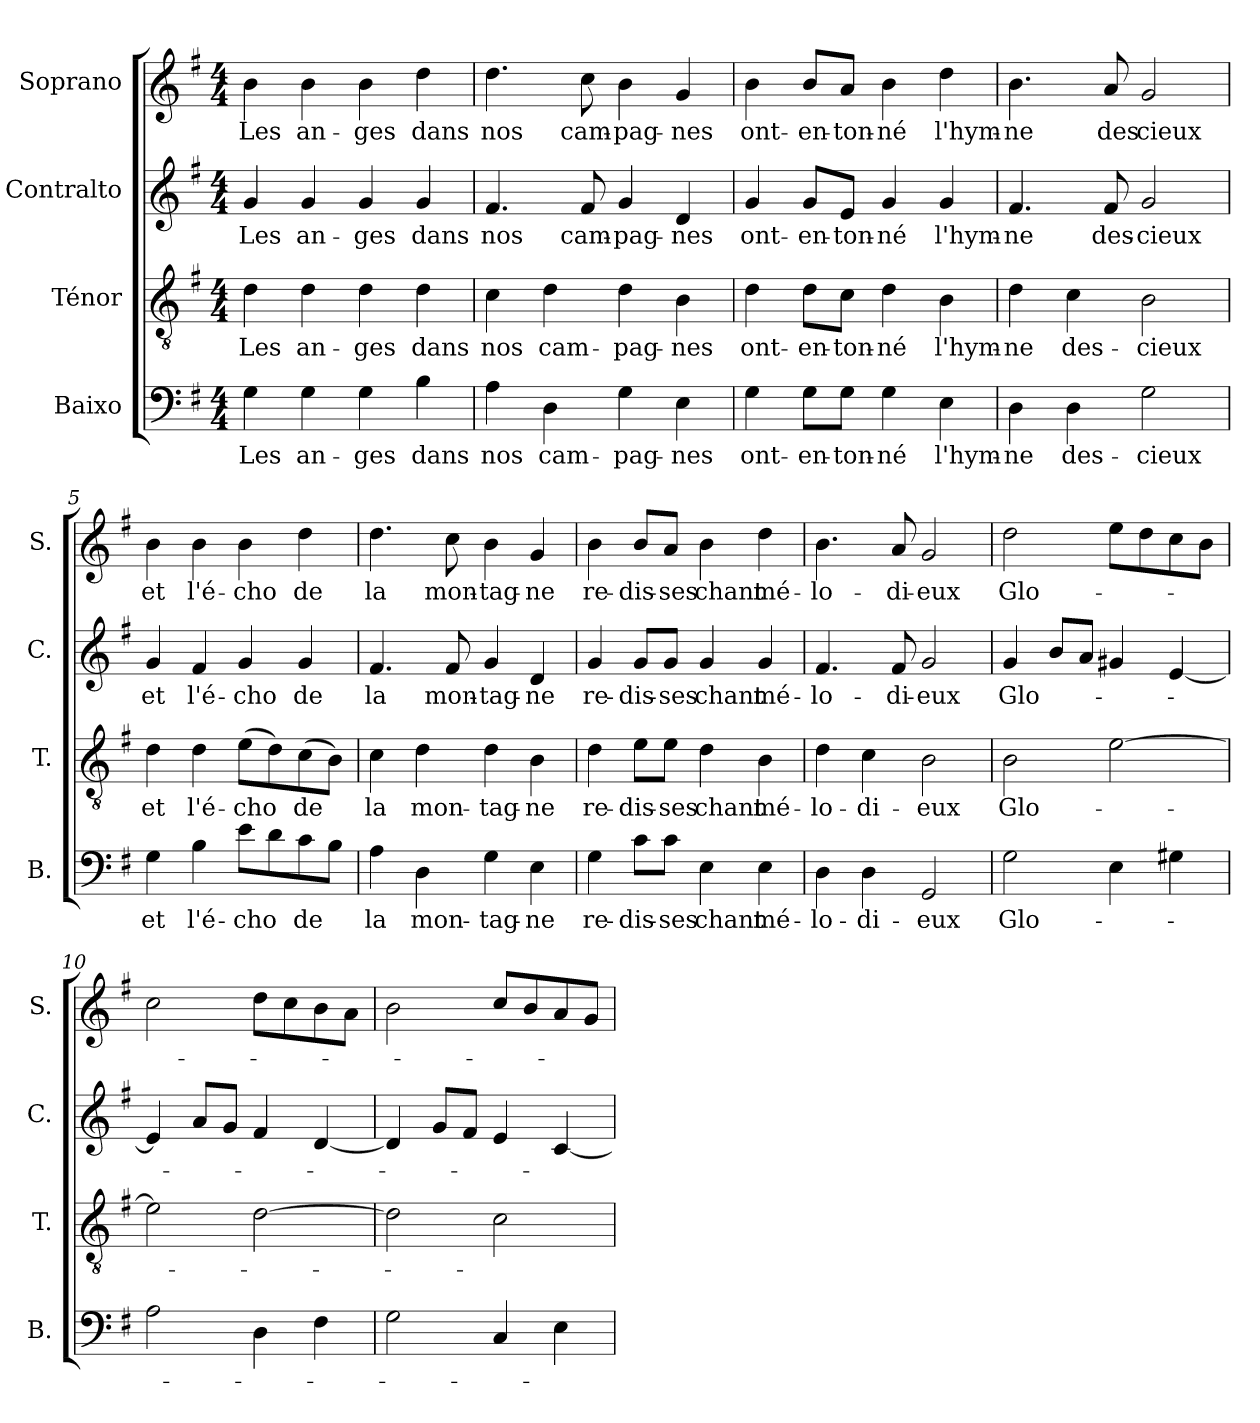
**kern	**text	**kern	**text	**kern	**text	**kern	**text
*part4	*part4	*part3	*part3	*part2	*part2	*part1	*part1
*staff4	*staff4	*staff3	*staff3	*staff2	*staff2	*staff1	*staff1
*I"Baixo	*	*I"Ténor	*	*I"Contralto	*	*I"Soprano	*
*I'B.	*	*I'T.	*	*I'C.	*	*I'S.	*
*clefF4	*	*clefGv2	*	*clefG2	*	*clefG2	*
*k[f#]	*	*k[f#]	*	*k[f#]	*	*k[f#]	*
*M4/4	*	*M4/4	*	*M4/4	*	*M4/4	*
*MM100	*	*MM100	*	*MM100	*	*MM100	*
=1	=1	=1	=1	=1	=1	=1	=1
!	!LO:LY:b	!	!LO:LY:b	!	!LO:LY:b	!	!LO:LY:b
4G\	Les	4d\	Les	4g/	Les	4b\	Les
!	!LO:LY:b	!	!LO:LY:b	!	!LO:LY:b	!	!LO:LY:b
4G\	an-	4d\	an-	4g/	an-	4b\	an-
!	!LO:LY:b	!	!LO:LY:b	!	!LO:LY:b	!	!LO:LY:b
4G\	-ges	4d\	-ges	4g/	-ges	4b\	-ges
!	!LO:LY:b	!	!LO:LY:b	!	!LO:LY:b	!	!LO:LY:b
4B\	dans	4d\	dans	4g/	dans	4dd\	dans
=2	=2	=2	=2	=2	=2	=2	=2
!	!LO:LY:b	!	!LO:LY:b	!	!LO:LY:b	!	!LO:LY:b
4A\	nos	4c\	nos	4.f#/	nos	4.dd\	nos
!	!LO:LY:b	!	!LO:LY:b	!	!	!	!
4D\	cam-	4d\	cam-	.	.	.	.
!	!	!	!	!	!LO:LY:b	!	!LO:LY:b
.	.	.	.	8f#/	cam-	8cc\	cam-
!	!LO:LY:b	!	!LO:LY:b	!	!LO:LY:b	!	!LO:LY:b
4G\	-pag-	4d\	-pag-	4g/	-pag-	4b\	-pag-
!	!LO:LY:b	!	!LO:LY:b	!	!LO:LY:b	!	!LO:LY:b
4E\	-nes	4B\	-nes	4d/	-nes	4g/	-nes
=3	=3	=3	=3	=3	=3	=3	=3
!	!LO:LY:b	!	!LO:LY:b	!	!LO:LY:b	!	!LO:LY:b
4G\	ont-	4d\	ont-	4g/	ont-	4b\	ont-
!	!LO:LY:b	!	!LO:LY:b	!	!LO:LY:b	!	!LO:LY:b
8G\L	-en-	8d\L	-en-	8g/L	-en-	8b/L	-en-
!	!LO:LY:b	!	!LO:LY:b	!	!LO:LY:b	!	!LO:LY:b
8G\J	-ton-	8c\J	-ton-	8e/J	-ton-	8a/J	-ton-
!	!LO:LY:b	!	!LO:LY:b	!	!LO:LY:b	!	!LO:LY:b
4G\	-né	4d\	-né	4g/	-né	4b\	-né
!	!LO:LY:b	!	!LO:LY:b	!	!LO:LY:b	!	!LO:LY:b
4E\	l'hym-	4B\	l'hym-	4g/	l'hym-	4dd\	l'hym-
=4	=4	=4	=4	=4	=4	=4	=4
!	!LO:LY:b	!	!LO:LY:b	!	!LO:LY:b	!	!LO:LY:b
4D\	ne	4d\	ne	4.f#/	-ne	4.b\	-ne
!	!LO:LY:b	!	!LO:LY:b	!	!	!	!
4D\	des-	4c\	des-	.	.	.	.
!	!	!	!	!	!LO:LY:b	!	!LO:LY:b
.	.	.	.	8f#/	des-	8a/	des
!	!LO:LY:b	!	!LO:LY:b	!	!LO:LY:b	!	!LO:LY:b
2G\	-cieux	2B\	-cieux	2g/	-cieux	2g/	cieux
!!LO:LB:g=z
=5	=5	=5	=5	=5	=5	=5	=5
!	!LO:LY:b	!	!LO:LY:b	!	!LO:LY:b	!	!LO:LY:b
4G\	et	4d\	et	4g/	et	4b\	et
!	!LO:LY:b	!	!LO:LY:b	!	!LO:LY:b	!	!LO:LY:b
4B\	l'é-	4d\	l'é-	4f#/	l'é-	4b\	l'é-
!	!LO:LY:b	!	!LO:LY:b	!	!LO:LY:b	!	!LO:LY:b
8e\L	-cho	(8e\L	cho	4g/	-cho	4b\	-cho
8d\	.	8d\)	.	.	.	.	.
!	!LO:LY:b	!	!LO:LY:b	!	!LO:LY:b	!	!LO:LY:b
8c\	de	(8c\	de	4g/	de	4dd\	de
8B\J	.	8B\J)	.	.	.	.	.
=6	=6	=6	=6	=6	=6	=6	=6
!	!LO:LY:b	!	!LO:LY:b	!	!LO:LY:b	!	!LO:LY:b
4A\	la	4c\	la	4.f#/	la	4.dd\	la
!	!LO:LY:b	!	!LO:LY:b	!	!	!	!
4D\	mon-	4d\	mon-	.	.	.	.
!	!	!	!	!	!LO:LY:b	!	!LO:LY:b
.	.	.	.	8f#/	mon-	8cc\	mon-
!	!LO:LY:b	!	!LO:LY:b	!	!LO:LY:b	!	!LO:LY:b
4G\	-tag-	4d\	-tag-	4g/	-tag-	4b\	-tag-
!	!LO:LY:b	!	!LO:LY:b	!	!LO:LY:b	!	!LO:LY:b
4E\	-ne	4B\	-ne	4d/	-ne	4g/	-ne
=7	=7	=7	=7	=7	=7	=7	=7
!	!LO:LY:b	!	!LO:LY:b	!	!LO:LY:b	!	!LO:LY:b
4G\	re-	4d\	re-	4g/	re-	4b\	re-
!	!LO:LY:b	!	!LO:LY:b	!	!LO:LY:b	!	!LO:LY:b
8c\L	-dis-	8e\L	-dis-	8g/L	-dis-	8b/L	-dis-
!	!LO:LY:b	!	!LO:LY:b	!	!LO:LY:b	!	!LO:LY:b
8c\J	-ses	8e\J	-ses	8g/J	-ses	8a/J	-ses
!	!LO:LY:b	!	!LO:LY:b	!	!LO:LY:b	!	!LO:LY:b
4E\	chant	4d\	chant	4g/	chant	4b\	chant
!	!LO:LY:b	!	!LO:LY:b	!	!LO:LY:b	!	!LO:LY:b
4E\	mé-	4B\	mé-	4g/	mé-	4dd\	mé-
=8	=8	=8	=8	=8	=8	=8	=8
!	!LO:LY:b	!	!LO:LY:b	!	!LO:LY:b	!	!LO:LY:b
4D\	-lo-	4d\	-lo-	4.f#/	-lo-	4.b\	-lo-
!	!LO:LY:b	!	!LO:LY:b	!	!	!	!
4D\	-di-	4c\	-di-	.	.	.	.
!	!	!	!	!	!LO:LY:b	!	!LO:LY:b
.	.	.	.	8f#/	-di-	8a/	-di-
!	!LO:LY:b	!	!LO:LY:b	!	!LO:LY:b	!	!LO:LY:b
2GG/	-eux	2B\	-eux	2g/	eux	2g/	eux
=9	=9	=9	=9	=9	=9	=9	=9
!	!LO:LY:b	!	!LO:LY:b	!	!LO:LY:b	!	!LO:LY:b
2G\	Glo-	2B\	Glo-	4g/	Glo-	2dd\	Glo-
.	.	.	.	8b/L	.	.	.
.	.	.	.	8a/J	.	.	.
4E\	.	[2e\	.	4g#X/	.	8ee\L	.
.	.	.	.	.	.	8dd\	.
4G#X\	.	.	.	[4e/	.	8cc\	.
.	.	.	.	.	.	8b\J	.
!!LO:PB:g=z
=10	=10	=10	=10	=10	=10	=10	=10
2A\	.	2e\]	.	4e/]	.	2cc\	.
.	.	.	.	8a/L	.	.	.
.	.	.	.	8g/J	.	.	.
4D\	.	[2d\	.	4f#/	.	8dd\L	.
.	.	.	.	.	.	8cc\	.
4F#\	.	.	.	[4d/	.	8b\	.
.	.	.	.	.	.	8a\J	.
=11	=11	=11	=11	=11	=11	=11	=11
2G\	.	2d\]	.	4d/]	.	2b\	.
.	.	.	.	8g/L	.	.	.
.	.	.	.	8f#/J	.	.	.
4C/	.	2c\	.	4e/	.	8cc/L	.
.	.	.	.	.	.	8b/	.
4E\	.	.	.	[4c/	.	8a/	.
.	.	.	.	.	.	8g/J	.
=	=	=	=	=	=	=	=
*-	*-	*-	*-	*-	*-	*-	*-
